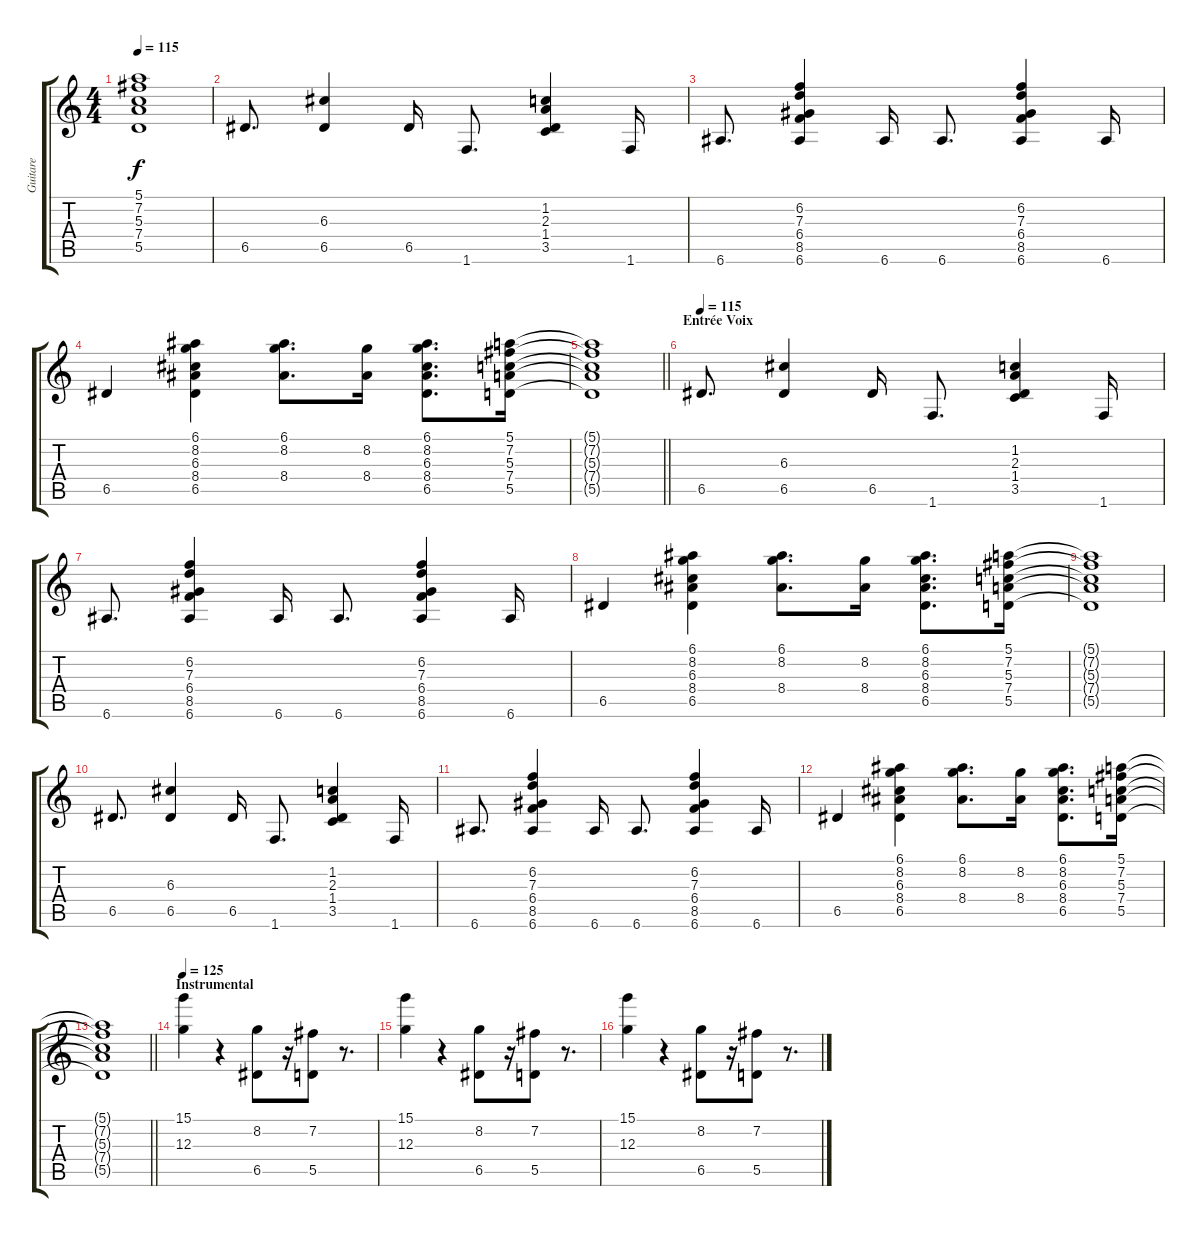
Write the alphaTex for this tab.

\track ("Guitare" "Guitare") {instrument acousticguitarsteel}
\staff {score tabs}
\tuning (E4 B3 G3 D3 A2 E2) {hide}
\ts (4 4)
\tempo 115
\clef g2
\ks c
(5.1{t} 7.2{t} 5.3{t} 7.4{t} 5.5{t}).1{dy f} |
6.5.8{d} (6.3 6.5).4 6.5.16 1.6.8{d} (1.2 2.3 1.4 3.5).4 1.6.16 |
6.6.8{d} (6.2 7.3 6.4 8.5 6.6).4 6.6.16 6.6.8{d} (6.2 7.3 6.4 8.5 6.6).4 6.6.16 |
6.5.4 (6.1 8.2 6.3 8.4 6.5).4 (6.1 8.2 8.4).8{d} (8.2 8.4).16 (6.1 8.2 6.3 8.4 6.5).8{d} (5.1 7.2 5.3 7.4 5.5).16 |
\barLineRight lightlight
(5.1{t} 7.2{t} 5.3{t} 7.4{t} 5.5{t}).1 |
\section ("" "Entrée Voix")
\tempo 115
6.5.8{d} (6.3 6.5).4 6.5.16 1.6.8{d} (1.2 2.3 1.4 3.5).4 1.6.16 |
6.6.8{d} (6.2 7.3 6.4 8.5 6.6).4 6.6.16 6.6.8{d} (6.2 7.3 6.4 8.5 6.6).4 6.6.16 |
6.5.4 (6.1 8.2 6.3 8.4 6.5).4 (6.1 8.2 8.4).8{d} (8.2 8.4).16 (6.1 8.2 6.3 8.4 6.5).8{d} (5.1 7.2 5.3 7.4 5.5).16 |
(5.1{t} 7.2{t} 5.3{t} 7.4{t} 5.5{t}).1 |
6.5.8{d} (6.3 6.5).4 6.5.16 1.6.8{d} (1.2 2.3 1.4 3.5).4 1.6.16 |
6.6.8{d} (6.2 7.3 6.4 8.5 6.6).4 6.6.16 6.6.8{d} (6.2 7.3 6.4 8.5 6.6).4 6.6.16 |
6.5.4 (6.1 8.2 6.3 8.4 6.5).4 (6.1 8.2 8.4).8{d} (8.2 8.4).16 (6.1 8.2 6.3 8.4 6.5).8{d} (5.1 7.2 5.3 7.4 5.5).16 |
\barLineRight lightlight
(5.1{t} 7.2{t} 5.3{t} 7.4{t} 5.5{t}).1 |
\section ("" "Instrumental")
\tempo 125
(15.1 12.3).4 r.4 (8.2 6.5).8 r.16 (7.2 5.5).8 r.8{d} |
(15.1 12.3).4 r.4 (8.2 6.5).8 r.16 (7.2 5.5).8 r.8{d} |
(15.1 12.3).4 r.4 (8.2 6.5).8 r.16 (7.2 5.5).8 r.8{d}
